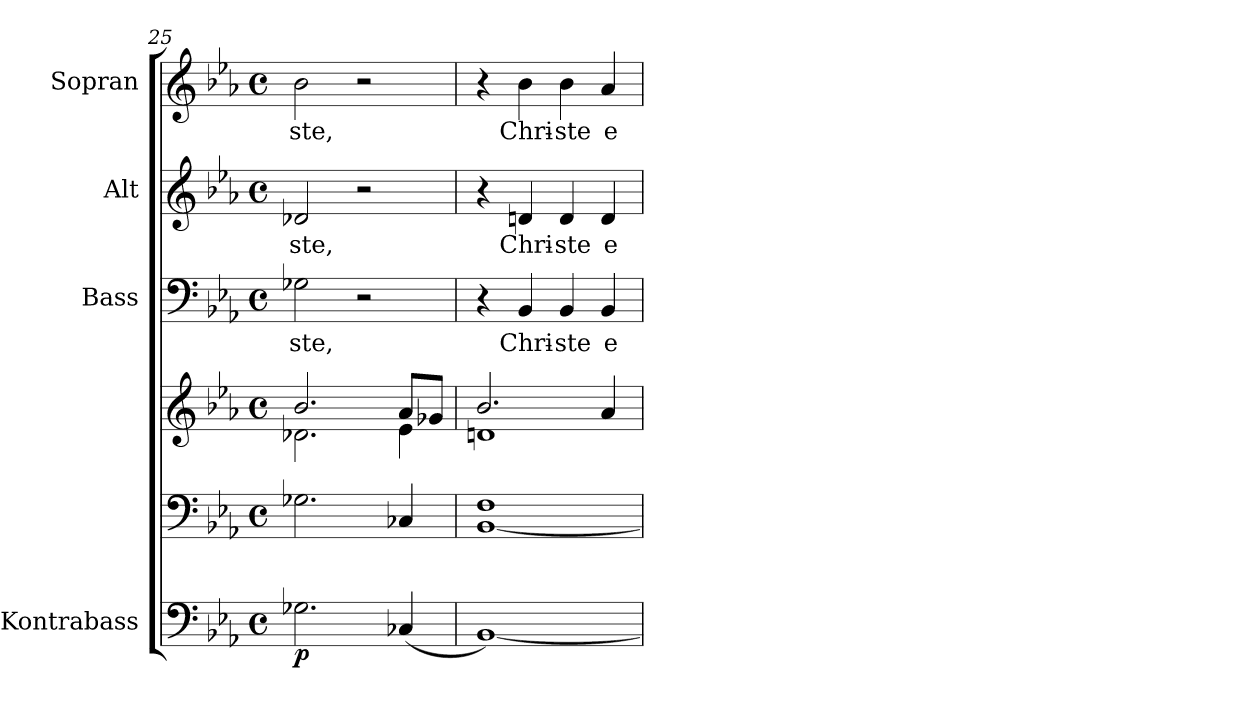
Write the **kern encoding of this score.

**kern	**dynam	**kern	**kern	**kern	**text	**kern	**text	**kern	**text
*part5	*part5	*part4	*part4	*part3	*part3	*part2	*part2	*part1	*part1
*staff6	*staff6	*staff5	*staff4	*staff3	*staff3	*staff2	*staff2	*staff1	*staff1
*I"Kontrabass	*	*	*	*I"Bass	*	*I"Alt	*	*I"Sopran	*
*I'Kb.	*	*	*	*I'B.	*	*I'A.	*	*I'S.	*
*clefF4	*	*clefF4	*clefG2	*clefF4	*	*clefG2	*	*clefG2	*
*ITrd7c12	*	*	*	*	*	*	*	*	*
*k[b-e-a-]	*	*k[b-e-a-]	*k[b-e-a-]	*k[b-e-a-]	*	*k[b-e-a-]	*	*k[b-e-a-]	*
*E-:	*	*E-:	*E-:	*E-:	*	*E-:	*	*E-:	*
*M4/4	*	*M4/4	*M4/4	*M4/4	*	*M4/4	*	*M4/4	*
*met(c)	*	*met(c)	*met(c)	*met(c)	*	*met(c)	*	*met(c)	*
=25	=25	=25	=25	=25	=25	=25	=25	=25	=25
*	*	*	*^	*	*	*	*	*	*
!	!LO:DY:b	!	!	!	!	!LO:LY:b	!	!LO:LY:b	!	!LO:LY:b
2.GG-X\	p	2.G-X\	2.b-/	2.d-X\	2G-X\	-ste,	2d-X/	-ste,	2b-\	-ste,
.	.	.	.	.	2r	.	2r	.	2r	.
(<4CC-X/	.	4C-X/	8a-/L	4e-\	.	.	.	.	.	.
.	.	.	8g-X/J	.	.	.	.	.	.	.
=26	=26	=26	=26	=26	=26	=26	=26	=26	=26	=26
[1BBB-)	.	[<1BB- 1F	2.b-/	1dn	4r	.	4r	.	4r	.
!	!	!	!	!	!	!LO:LY:b	!	!LO:LY:b	!	!LO:LY:b
.	.	.	.	.	4BB-/	Chri-	4dn/	Chri-	4b-\	Chri-
!	!	!	!	!	!	!LO:LY:b	!	!LO:LY:b	!	!LO:LY:b
.	.	.	.	.	4BB-/	-ste	4d/	-ste	4b-\	-ste
!	!	!	!	!	!	!LO:LY:b	!	!LO:LY:b	!	!LO:LY:b
.	.	.	4a-/	.	4BB-/	e-	4d/	e-	4a-/	e-
*	*	*	*v	*v	*	*	*	*	*	*
=	=	=	=	=	=	=	=	=	=
*-	*-	*-	*-	*-	*-	*-	*-	*-	*-
